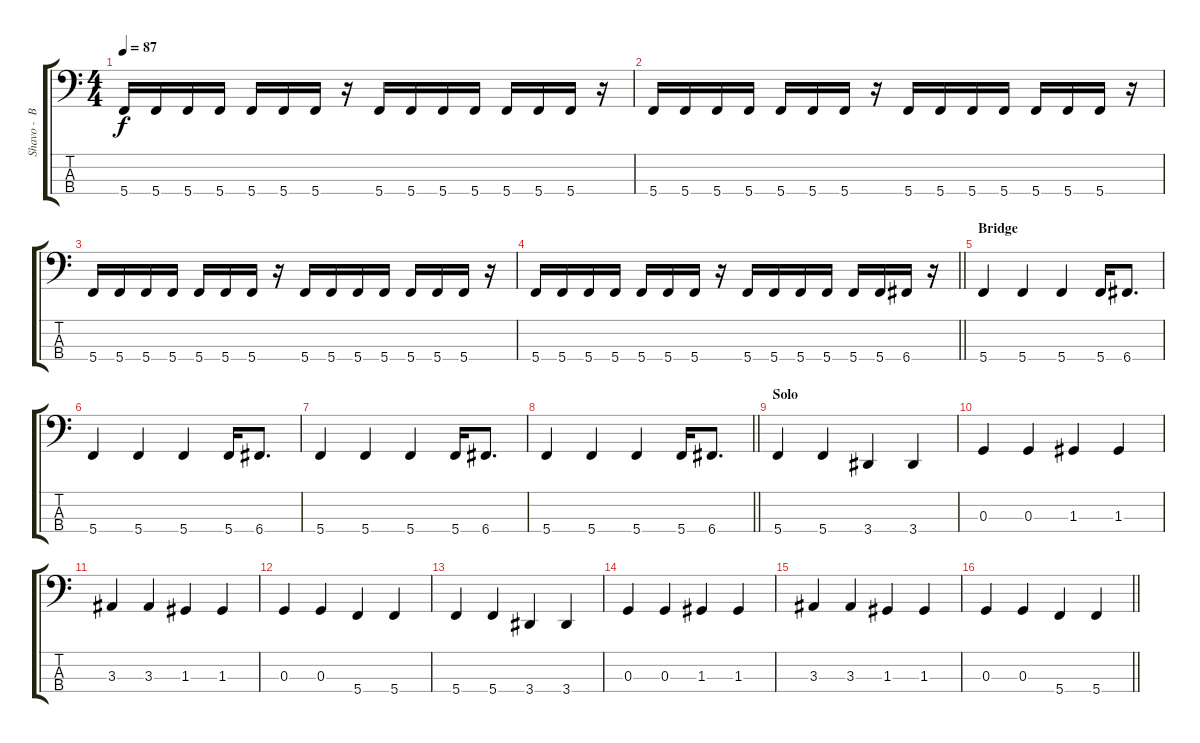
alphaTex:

\track ("Shavo -  Bass" "Shavo -  B") {instrument electricbasspick}
\staff {score tabs}
\tuning (F2 C2 G1 C1) {hide}
\ts (4 4)
\tempo 87
\clef f4
\ks c
5.4.16{dy f} 5.4.16 5.4.16 5.4.16 5.4.16 5.4.16 5.4.16 r.16 5.4.16 5.4.16 5.4.16 5.4.16 5.4.16 5.4.16 5.4.16 r.16 |
5.4.16 5.4.16 5.4.16 5.4.16 5.4.16 5.4.16 5.4.16 r.16 5.4.16 5.4.16 5.4.16 5.4.16 5.4.16 5.4.16 5.4.16 r.16 |
5.4.16 5.4.16 5.4.16 5.4.16 5.4.16 5.4.16 5.4.16 r.16 5.4.16 5.4.16 5.4.16 5.4.16 5.4.16 5.4.16 5.4.16 r.16 |
\barLineRight lightlight
5.4.16 5.4.16 5.4.16 5.4.16 5.4.16 5.4.16 5.4.16 r.16 5.4.16 5.4.16 5.4.16 5.4.16 5.4.16 5.4.16 6.4.16 r.16 |
\section ("" "Bridge")
5.4.4 5.4.4 5.4.4 5.4.16 6.4.8{d} |
5.4.4 5.4.4 5.4.4 5.4.16 6.4.8{d} |
5.4.4 5.4.4 5.4.4 5.4.16 6.4.8{d} |
\barLineRight lightlight
5.4.4 5.4.4 5.4.4 5.4.16 6.4.8{d} |
\section ("" "Solo")
5.4.4 5.4.4 3.4.4 3.4.4 |
0.3.4 0.3.4 1.3.4 1.3.4 |
3.3.4 3.3.4 1.3.4 1.3.4 |
0.3.4 0.3.4 5.4.4 5.4.4 |
5.4.4 5.4.4 3.4.4 3.4.4 |
0.3.4 0.3.4 1.3.4 1.3.4 |
3.3.4 3.3.4 1.3.4 1.3.4 |
\barLineRight lightlight
0.3.4 0.3.4 5.4.4 5.4.4
